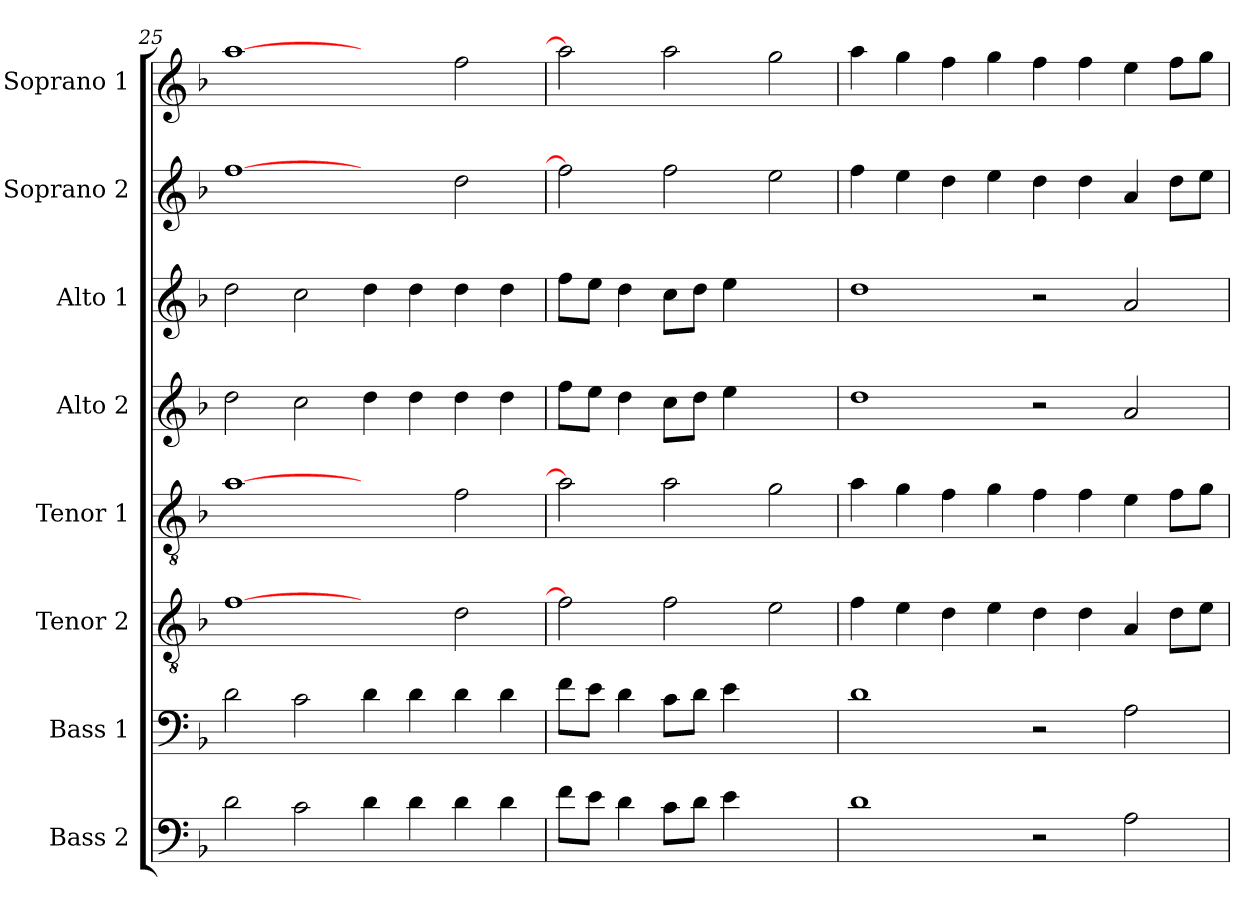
**kern	**kern	**kern	**kern	**kern	**kern	**kern	**kern
*part8	*part7	*part6	*part5	*part4	*part3	*part2	*part1
*staff8	*staff7	*staff6	*staff5	*staff4	*staff3	*staff2	*staff1
*I"Bass 2	*I"Bass 1	*I"Tenor 2	*I"Tenor 1	*I"Alto 2	*I"Alto 1	*I"Soprano 2	*I"Soprano 1
*I'B 2	*I'B 1	*I'T 2	*I'T 1	*I'A 2	*I'A 1	*I'S 2	*I'S 1
*clefF4	*clefF4	*clefGv2	*clefGv2	*clefG2	*clefG2	*clefG2	*clefG2
*k[b-]	*k[b-]	*k[b-]	*k[b-]	*k[b-]	*k[b-]	*k[b-]	*k[b-]
*d:	*d:	*d:	*d:	*d:	*d:	*d:	*d:
=25	=25	=25	=25	=25	=25	=25	=25
2d	2d	[1f	[1a	2dd	2dd	[1ff	[1aa
2c	2c	.	.	2cc	2cc	.	.
4d	4d	2ryy	2ryy	4dd	4dd	2ryy	2ryy
4d	4d	.	.	4dd	4dd	.	.
4d	4d	2d	2f	4dd	4dd	2dd	2ff
4d	4d	.	.	4dd	4dd	.	.
=26	=26	=26	=26	=26	=26	=26	=26
8fL	8fL	2f]	2a]	8ffL	8ffL	2ff]	2aa]
8eJ	8eJ	.	.	8eeJ	8eeJ	.	.
4d	4d	.	.	4dd	4dd	.	.
8cL	8cL	2f	2a	8ccL	8ccL	2ff	2aa
8dJ	8dJ	.	.	8ddJ	8ddJ	.	.
4e	4e	.	.	4ee	4ee	.	.
2ryy	2ryy	2e	2g	2ryy	2ryy	2ee	2gg
=27	=27	=27	=27	=27	=27	=27	=27
1d	1d	4f	4a	1dd	1dd	4ff	4aa
.	.	4e	4g	.	.	4ee	4gg
.	.	4d	4f	.	.	4dd	4ff
.	.	4e	4g	.	.	4ee	4gg
2r	2r	4d	4f	2r	2r	4dd	4ff
.	.	4d	4f	.	.	4dd	4ff
2A	2A	4A	4e	2a	2a	4a	4ee
.	.	8dL	8fL	.	.	8ddL	8ffL
.	.	8eJ	8gJ	.	.	8eeJ	8ggJ
=	=	=	=	=	=	=	=
*-	*-	*-	*-	*-	*-	*-	*-
